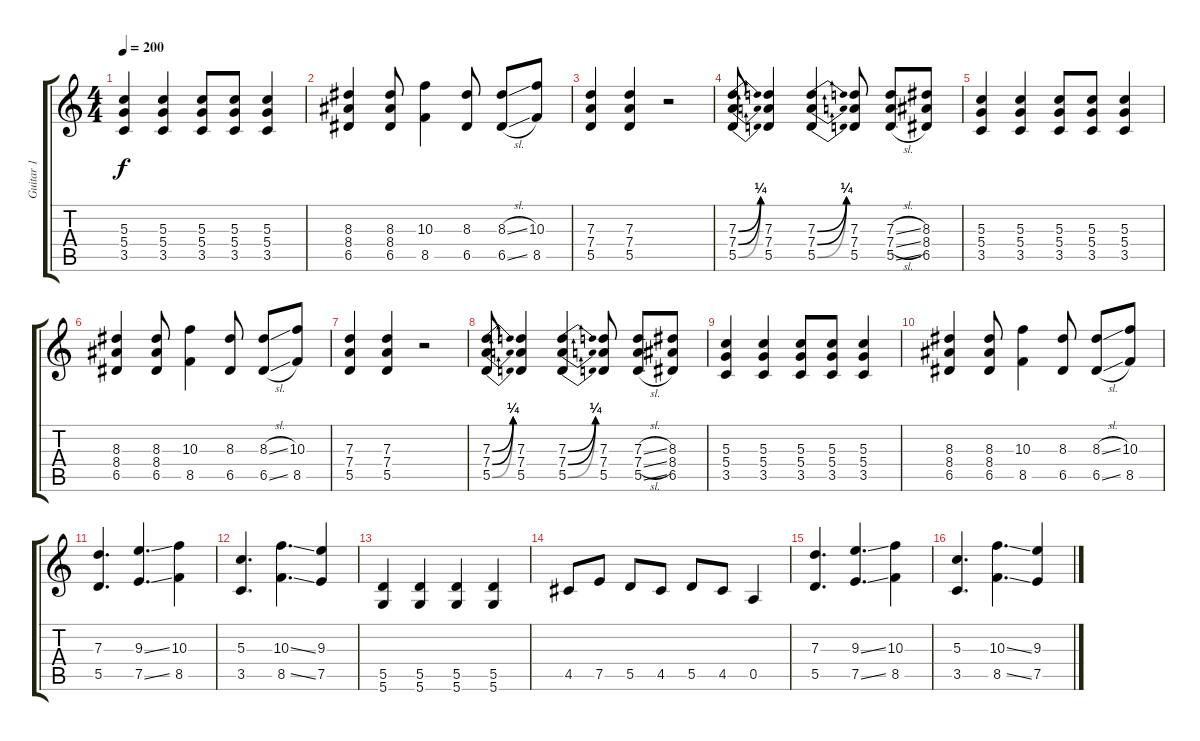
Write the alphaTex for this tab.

\track ("Guitar 1" "Guitar 1") {instrument overdrivenguitar}
\staff {score tabs}
\tuning (E4 B3 G3 D3 A2 D2) {hide}
\ts (4 4)
\tempo 200
\clef g2
\ks c
(5.3 5.4 3.5).4{dy f} (5.3 5.4 3.5).4 (5.3 5.4 3.5).8 (5.3 5.4 3.5).8 (5.3 5.4 3.5).4 |
(8.3 8.4 6.5).4 (8.3 8.4 6.5).8 (10.3 8.5).4 (8.3 6.5).8 (8.3{sl} 6.5{sl}).8 (10.3 8.5).8 |
(7.3 7.4 5.5).4 (7.3 7.4 5.5).4 r.2 |
(7.3{be (bend 0 0 60 1)} 7.4{be (bend 0 0 60 1)} 5.5{be (bend 0 0 60 1)}).8 (7.3 7.4 5.5).4 (7.3{be (bend 0 0 60 1)} 7.4{be (bend 0 0 60 1)} 5.5{be (bend 0 0 60 1)}).4 (7.3 7.4 5.5).8 (7.3{sl} 7.4{sl} 5.5{sl}).8 (8.3 8.4 6.5).8 |
(5.3 5.4 3.5).4 (5.3 5.4 3.5).4 (5.3 5.4 3.5).8 (5.3 5.4 3.5).8 (5.3 5.4 3.5).4 |
(8.3 8.4 6.5).4 (8.3 8.4 6.5).8 (10.3 8.5).4 (8.3 6.5).8 (8.3{sl} 6.5{sl}).8 (10.3 8.5).8 |
(7.3 7.4 5.5).4 (7.3 7.4 5.5).4 r.2 |
(7.3{be (bend 0 0 60 1)} 7.4{be (bend 0 0 60 1)} 5.5{be (bend 0 0 60 1)}).8 (7.3 7.4 5.5).4 (7.3{be (bend 0 0 60 1)} 7.4{be (bend 0 0 60 1)} 5.5{be (bend 0 0 60 1)}).4 (7.3 7.4 5.5).8 (7.3{sl} 7.4{sl} 5.5{sl}).8 (8.3 8.4 6.5).8 |
(5.3 5.4 3.5).4 (5.3 5.4 3.5).4 (5.3 5.4 3.5).8 (5.3 5.4 3.5).8 (5.3 5.4 3.5).4 |
(8.3 8.4 6.5).4 (8.3 8.4 6.5).8 (10.3 8.5).4 (8.3 6.5).8 (8.3{sl} 6.5{sl}).8 (10.3 8.5).8 |
(7.3 5.5).4{d} (9.3{ss} 7.5{ss}).4{d} (10.3 8.5).4 |
(5.3 3.5).4{d} (10.3{ss} 8.5{ss}).4{d} (9.3 7.5).4 |
(5.5 5.6).4 (5.5 5.6).4 (5.5 5.6).4 (5.5 5.6).4 |
4.5.8 7.5.8 5.5.8 4.5.8 5.5.8 4.5.8 0.5.4 |
(7.3 5.5).4{d} (9.3{ss} 7.5{ss}).4{d} (10.3 8.5).4 |
(5.3 3.5).4{d} (10.3{ss} 8.5{ss}).4{d} (9.3 7.5).4
